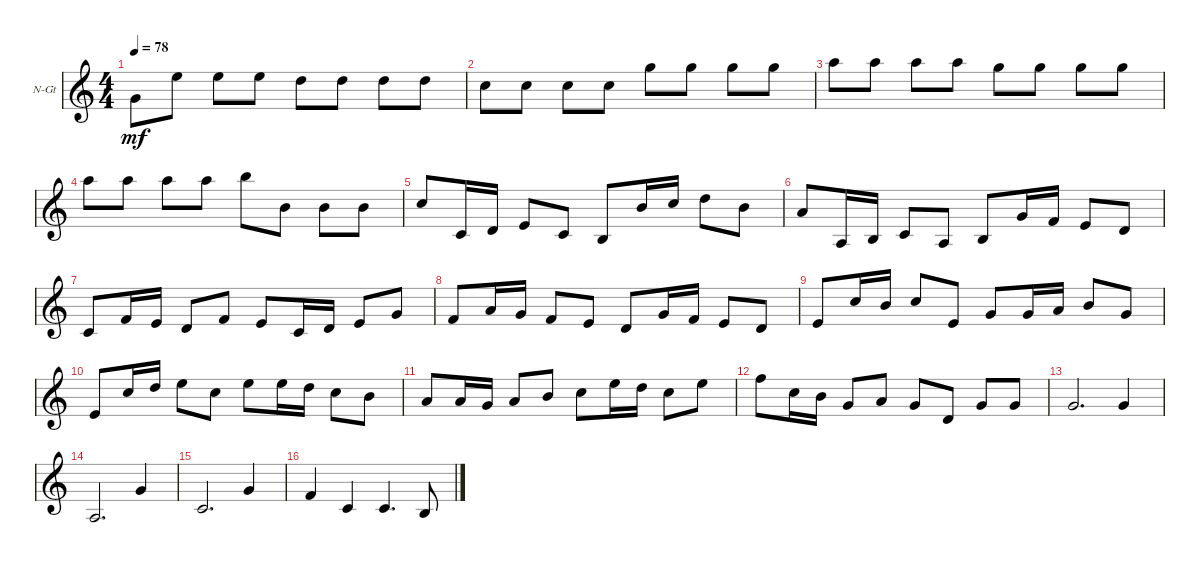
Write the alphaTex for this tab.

\defaultSystemsLayout 4
\bracketExtendMode groupsimilarinstruments
\firstSystemTrackNameOrientation horizontal
\otherSystemsTrackNameOrientation horizontal
\track ("Nylon Guitar" "N-Gt") {instrument acousticguitarnylon}
\staff {score}
\tuning (E4 B3 G3 D3 A2 E2)
\ts (4 4)
\tempo 78
\clef g2
\ks c
0.3.8{dy mf} 0.1.8 0.1.8 0.1.8 3.2.8 3.2.8 3.2.8 3.2.8 |
1.2.8 1.2.8 1.2.8 1.2.8 3.1.8 3.1.8 3.1.8 3.1.8 |
5.1.8 5.1.8 5.1.8 5.1.8 3.1.8 3.1.8 3.1.8 3.1.8 |
5.1.8 5.1.8 5.1.8 5.1.8 7.1.8 0.2.8 0.2.8 0.2.8 |
1.2.8 3.5.16 0.4.16 2.4.8 3.5.8 2.5.8 0.2.16 1.2.16 3.2.8 0.2.8 |
2.3.8 0.5.16 2.5.16 3.5.8 0.5.8 2.5.8 0.3.16 3.4.16 2.4.8 0.4.8 |
3.5.8 3.4.16 2.4.16 0.4.8 3.4.8 2.4.8 3.5.16 0.4.16 2.4.8 0.3.8 |
3.4.8 2.3.16 0.3.16 3.4.8 2.4.8 0.4.8 0.3.16 3.4.16 2.4.8 0.4.8 |
2.4.8 1.2.16 0.2.16 1.2.8 2.4.8 0.3.8 0.3.16 2.3.16 0.2.8 0.3.8 |
2.4.8 1.2.16 3.2.16 0.1.8 1.2.8 0.1.8 0.1.16 3.2.16 1.2.8 0.2.8 |
2.3.8 2.3.16 0.3.16 2.3.8 0.2.8 1.2.8 0.1.16 3.2.16 1.2.8 0.1.8 |
1.1.8 1.2.16 0.2.16 0.3.8 2.3.8 0.3.8 0.4.8 0.3.8 0.3.8 |
0.3.2{d} 0.3.4 |
0.5.2{d} 0.3.4 |
3.5.2{d} 0.3.4 |
3.4.4 3.5.4 3.5.4{d} 2.5.8
